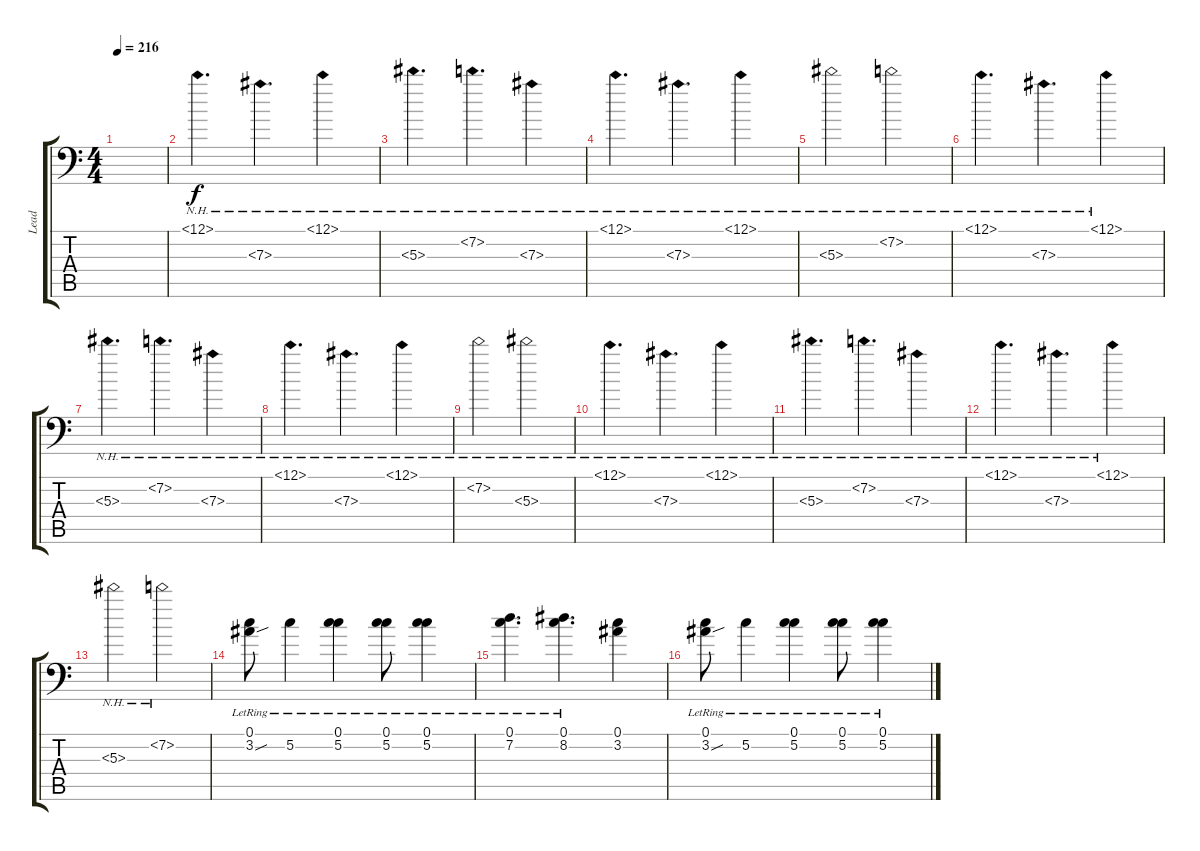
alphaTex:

\track ("Lead" "Lead") {solo instrument distortionguitar}
\staff {score tabs}
\tuning (C4 G3 Eb3 Bb2 F2 Bb1) {hide}
\ts (4 4)
\tempo 216
\clef f4
\ks c
|
12.1{nh}.4{d} 7.3{nh}.4{d} 12.1{nh}.4 |
5.3{nh}.4{d} 7.2{nh}.4{d} 7.3{nh}.4 |
12.1{nh}.4{d} 7.3{nh}.4{d} 12.1{nh}.4 |
5.3{nh}.2 7.2{nh}.2 |
12.1{nh}.4{d instrument distortionguitar} 7.3{nh}.4{d} 12.1{nh}.4 |
5.3{nh}.4{d} 7.2{nh}.4{d} 7.3{nh}.4 |
12.1{nh}.4{d} 7.3{nh}.4{d} 12.1{nh}.4 |
7.2{nh}.2 5.3{nh}.2 |
12.1{nh}.4{d} 7.3{nh}.4{d} 12.1{nh}.4 |
5.3{nh}.4{d} 7.2{nh}.4{d} 7.3{nh}.4 |
12.1{nh}.4{d} 7.3{nh}.4{d} 12.1{nh}.4 |
5.3{nh}.2 7.2{nh}.2 |
(0.1{lr} 3.2{sou}).8 5.2{lr}.4 (0.1{lr} 5.2).4 (0.1{lr} 5.2).8 (0.1{lr} 5.2).4 |
(0.1{lr} 7.2).4{d} (0.1{lr} 8.2).4{d} (0.1 3.2).4 |
(0.1{lr} 3.2{sou}).8 5.2{lr}.4 (0.1{lr} 5.2).4 (0.1{lr} 5.2).8 (0.1{lr} 5.2).4
